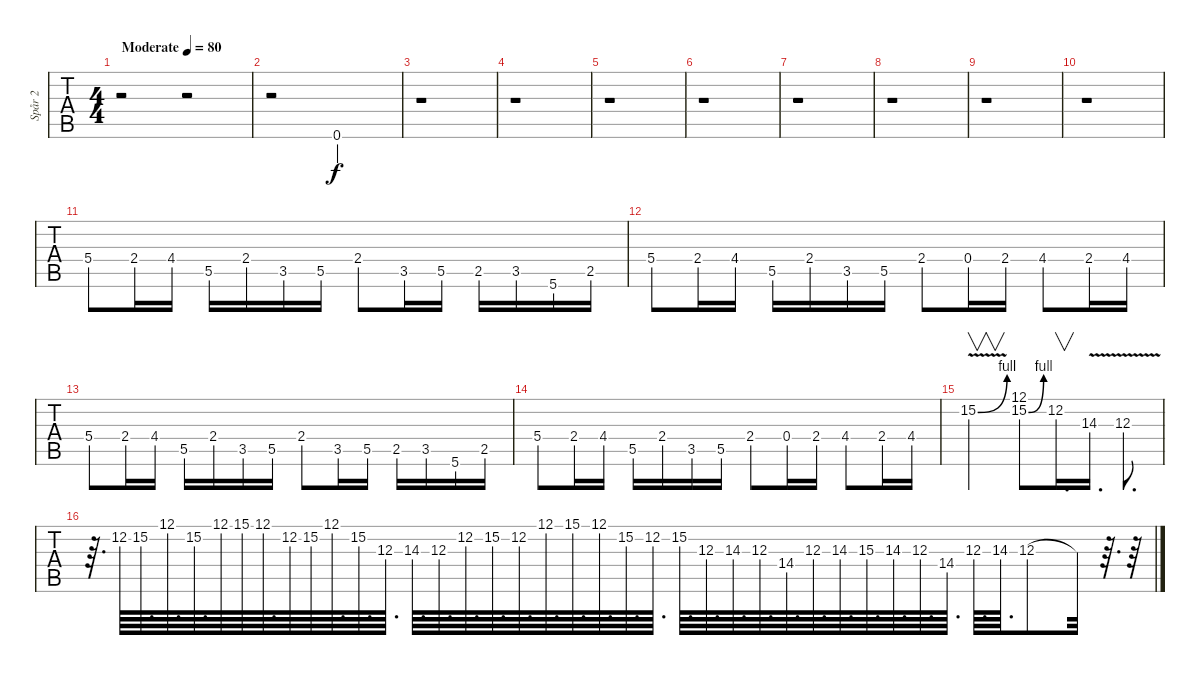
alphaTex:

\track ("Spår 2" "Spår 2") {instrument distortionguitar}
\staff {tabs}
\tuning (E4 B3 G3 D3 A2 E2) {hide}
\ts (4 4)
\tempo (80 "Moderate")
\clef g2
\ks c
r.2{dy f instrument distortionguitar} r.2{instrument gunshot} |
r.2 0.6.2 |
r.1 |
r.1 |
r.1 |
r.1 |
r.1 |
r.1 |
r.1 |
r.1 |
5.4.8{instrument distortionguitar} 2.4.16 4.4.16 5.5.16 2.4.16 3.5.16 5.5.16 2.4.8 3.5.16 5.5.16 2.5.16 3.5.16 5.6.16 2.5.16 |
5.4.8 2.4.16 4.4.16 5.5.16 2.4.16 3.5.16 5.5.16 2.4.8 0.4.16 2.4.16 4.4.8 2.4.16 4.4.16 |
5.4.8 2.4.16 4.4.16 5.5.16 2.4.16 3.5.16 5.5.16 2.4.8 3.5.16 5.5.16 2.5.16 3.5.16 5.6.16 2.5.16 |
5.4.8 2.4.16 4.4.16 5.5.16 2.4.16 3.5.16 5.5.16 2.4.8 0.4.16 2.4.16 4.4.8 2.4.16 4.4.16 |
15.2{be (bend 0 0 60 4) v}.2{v} (12.1 15.2{be (bend 0 0 60 4)}).8 12.2.16{v d} 14.3{v}.16{d} 12.3{v}.8{d} |
r.64{d} 12.2.64 15.2.64{d} 12.1.64{d} 15.2.64{d} 12.1.64 15.1.64 12.1.64{d} 12.2.64 15.2.64 12.1.64{d} 15.2.64{d} 12.3.64{d} 14.3.64{d} 12.3.64{d} 12.2.64{d} 15.2.64{d} 12.2.64{d} 12.1.64{d} 15.1.64{d} 12.1.64{d} 15.2.64{d} 12.2.64{d} 15.2.64{d} 12.3.64{d} 14.3.64{d} 12.3.64{d} 14.4.64{d} 12.3.64{d} 14.3.64{d} 15.3.64{d} 14.3.64{d} 12.3.64{d} 14.4.64{d} 12.3.64{d} 14.3.64{d} 12.3.8 12.3{t}.32 r.64{d} r.64
